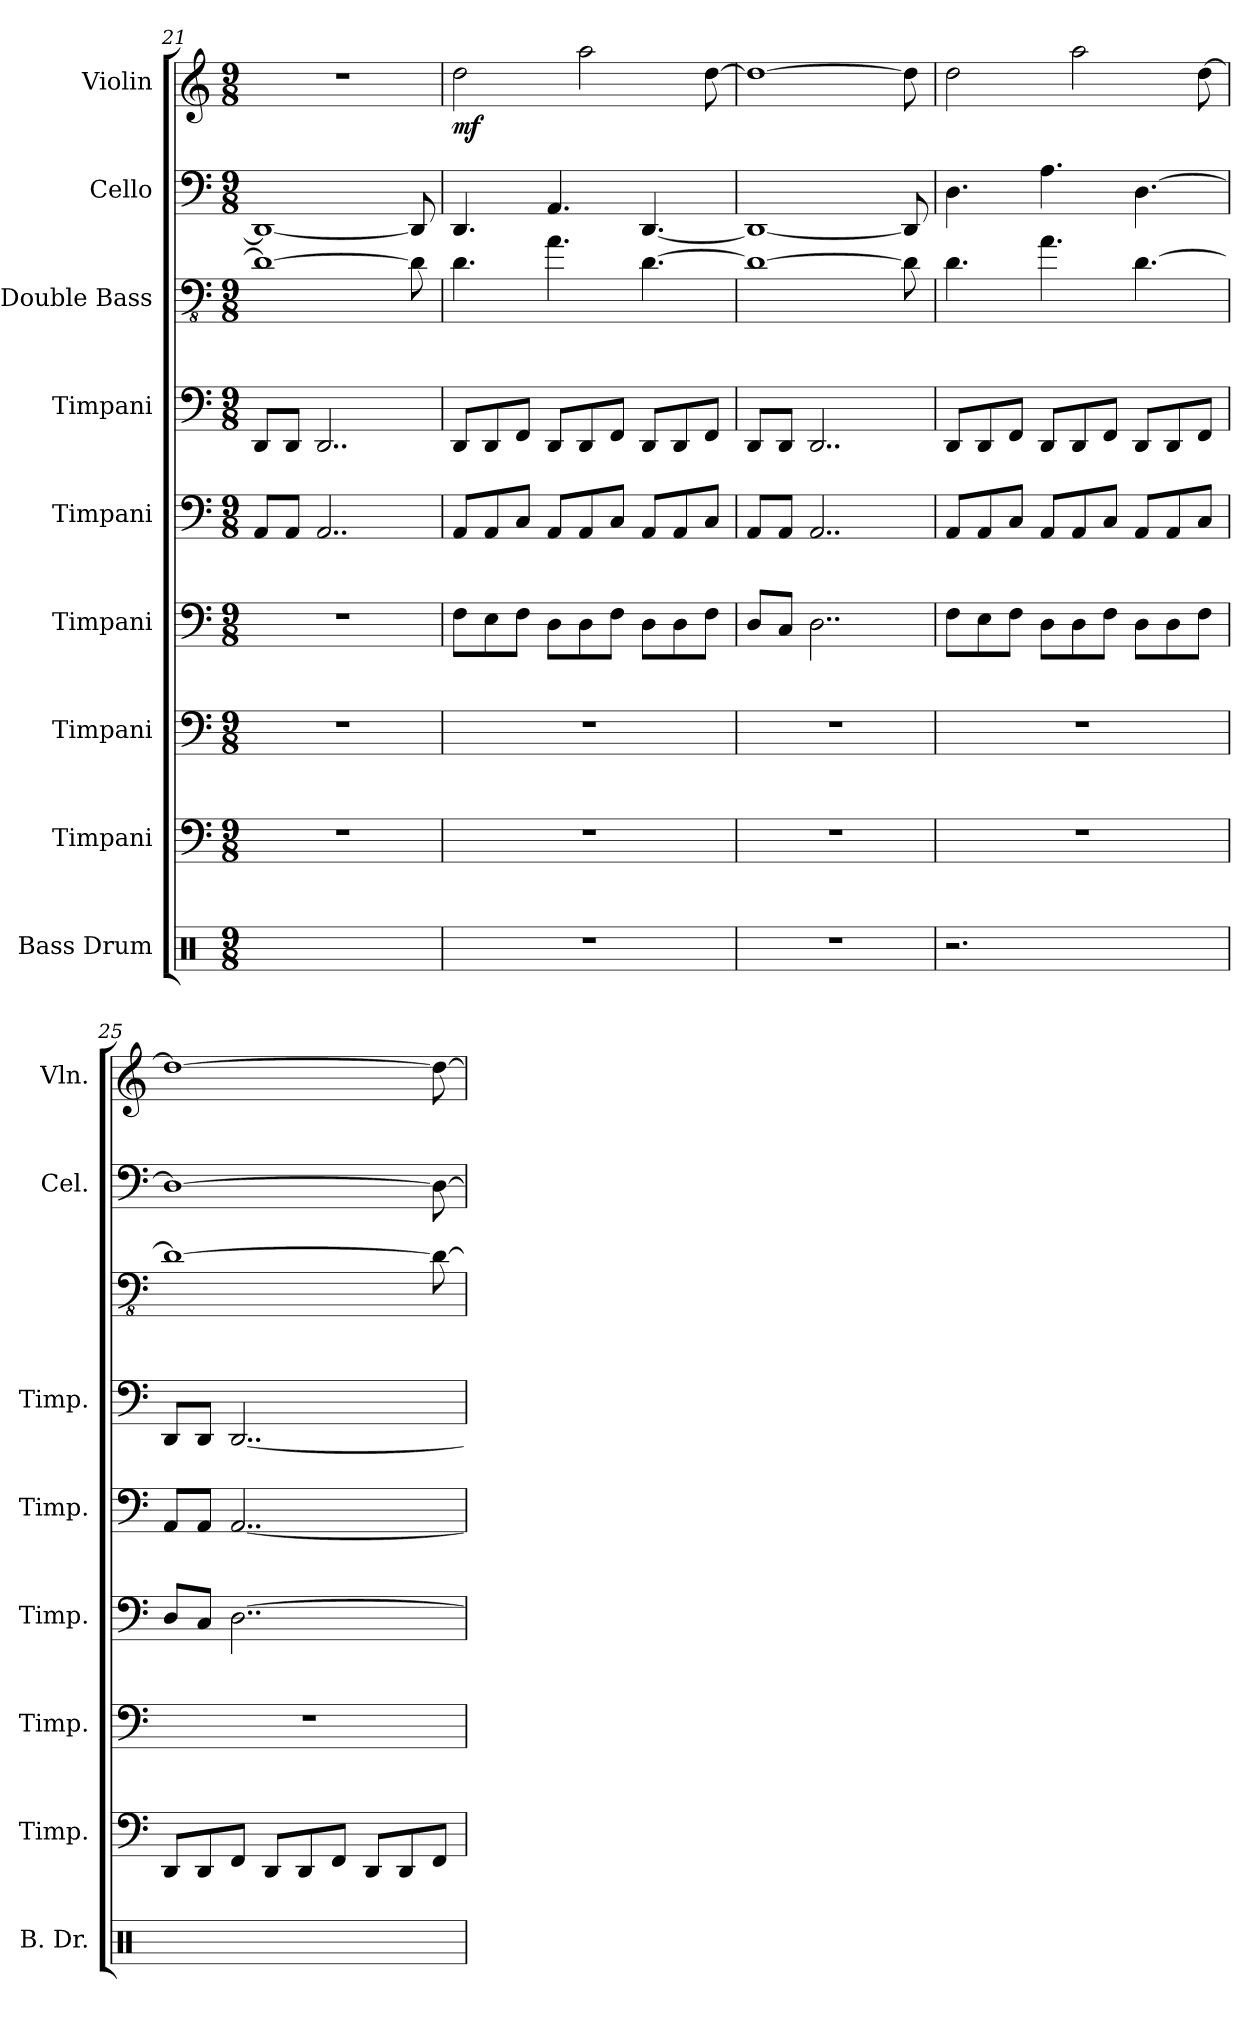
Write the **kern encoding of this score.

**kern	**kern	**kern	**kern	**kern	**kern	**kern	**kern	**kern	**dynam
*part9	*part8	*part7	*part6	*part5	*part4	*part3	*part2	*part1	*part1
*staff9	*staff8	*staff7	*staff6	*staff5	*staff4	*staff3	*staff2	*staff1	*staff1
*I"Bass Drum	*I"Timpani	*I"Timpani	*I"Timpani	*I"Timpani	*I"Timpani	*I"Double Bass	*I"Cello	*I"Violin	*
*I'B. Dr.	*I'Timp.	*I'Timp.	*I'Timp.	*I'Timp.	*I'Timp.	*	*I'Cel.	*I'Vln.	*
*clefX	*clefF4	*clefF4	*clefF4	*clefF4	*clefF4	*clefFv4	*clefF4	*clefG2	*
*	*	*	*	*	*	*ITrd7c12	*	*	*
*k[]	*k[]	*k[]	*k[]	*k[]	*k[]	*k[]	*k[]	*k[]	*
*C:	*C:	*C:	*C:	*C:	*C:	*C:	*C:	*C:	*
*M9/8	*M9/8	*M9/8	*M9/8	*M9/8	*M9/8	*M9/8	*M9/8	*M9/8	*
=21	=21	=21	=21	=21	=21	=21	=21	=21	=21
1R_	8%9r	8%9r	8%9r	8AA/L	8DD/L	1DD_	1DD_	8%9r	.
.	.	.	.	8AA/J	8DD/J	.	.	.	.
.	.	.	.	2..AA/	2..DD/	.	.	.	.
8R\]	.	.	.	.	.	8DD\]	8DD/]	.	.
=22	=22	=22	=22	=22	=22	=22	=22	=22	=22
!	!	!	!	!	!	!	!	!	!LO:DY:b
8%9r	8%9r	8%9r	8F\L	8AA/L	8DD/L	4.DD\	4.DD/	2dd\	mf
.	.	.	8E\	8AA/	8DD/	.	.	.	.
.	.	.	8F\J	8C/J	8FF/J	.	.	.	.
.	.	.	8D\L	8AA/L	8DD/L	4.AA\	4.AA/	.	.
.	.	.	8D\	8AA/	8DD/	.	.	2aa\	.
.	.	.	8F\J	8C/J	8FF/J	.	.	.	.
.	.	.	8D\L	8AA/L	8DD/L	[4.DD\	[4.DD/	.	.
.	.	.	8D\	8AA/	8DD/	.	.	.	.
.	.	.	8F\J	8C/J	8FF/J	.	.	[8dd\	.
=23	=23	=23	=23	=23	=23	=23	=23	=23	=23
8%9r	8%9r	8%9r	8D/L	8AA/L	8DD/L	1DD_	1DD_	1dd_	.
.	.	.	8C/J	8AA/J	8DD/J	.	.	.	.
.	.	.	2..D\	2..AA/	2..DD/	.	.	.	.
.	.	.	.	.	.	8DD\]	8DD/]	8dd\]	.
!!LO:LB:g=z
=24	=24	=24	=24	=24	=24	=24	=24	=24	=24
2.r	8%9r	8%9r	8F\L	8AA/L	8DD/L	4.DD\	4.D\	2dd\	.
.	.	.	8E\	8AA/	8DD/	.	.	.	.
.	.	.	8F\J	8C/J	8FF/J	.	.	.	.
.	.	.	8D\L	8AA/L	8DD/L	4.AA\	4.A\	.	.
.	.	.	8D\	8AA/	8DD/	.	.	2aa\	.
.	.	.	8F\J	8C/J	8FF/J	.	.	.	.
4R\	.	.	8D\L	8AA/L	8DD/L	[4.DD\	[4.D\	.	.
.	.	.	8D\	8AA/	8DD/	.	.	.	.
[8R\	.	.	8F\J	8C/J	8FF/J	.	.	[8dd\	.
=25	=25	=25	=25	=25	=25	=25	=25	=25	=25
1R_	8DD/L	8%9r	8D/L	8AA/L	8DD/L	1DD_	1D_	1dd_	.
.	8DD/	.	8C/J	8AA/J	8DD/J	.	.	.	.
.	8FF/J	.	[2..D\	[2..AA/	[2..DD/	.	.	.	.
.	8DD/L	.	.	.	.	.	.	.	.
.	8DD/	.	.	.	.	.	.	.	.
.	8FF/J	.	.	.	.	.	.	.	.
.	8DD/L	.	.	.	.	.	.	.	.
.	8DD/	.	.	.	.	.	.	.	.
8R\]	8FF/J	.	.	.	.	8DD\_	8D\_	8dd\_	.
=	=	=	=	=	=	=	=	=	=
*-	*-	*-	*-	*-	*-	*-	*-	*-	*-
